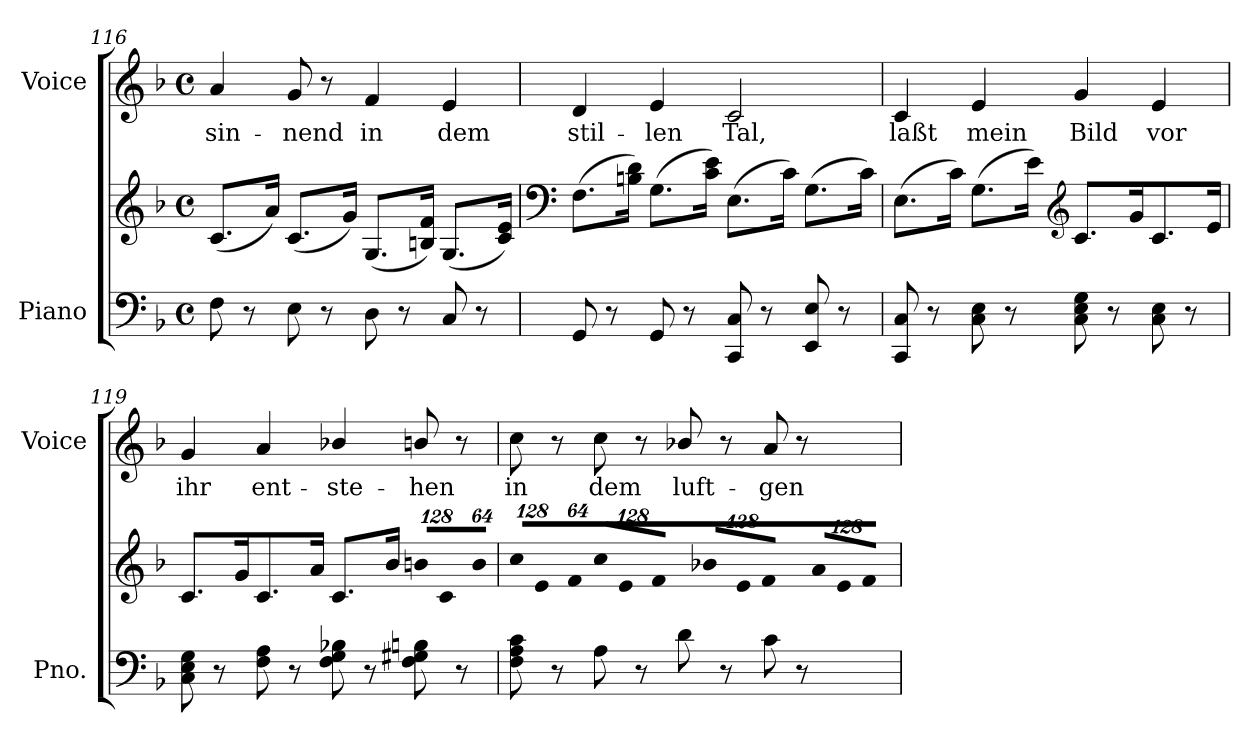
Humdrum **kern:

**kern	**kern	**kern	**text
*part2	*part2	*part1	*part1
*staff3	*staff2	*staff1	*staff1
*I"Piano	*	*I"Voice	*
*I'Pno.	*	*I'Voice	*
*clefF4	*clefG2	*clefG2	*
*k[b-]	*k[b-]	*k[b-]	*
*F:	*F:	*F:	*
*M4/4	*M4/4	*M4/4	*
*met(c)	*met(c)	*met(c)	*
=116	=116	=116	=116
!	!	!	!LO:LY:b:color=#000000
8Fi\	(8.ci/L	4ai/	sin-
8r	.	.	.
.	16ai/Jk)	.	.
!	!	!	!LO:LY:b:color=#000000
8Ei\	(8.ci/L	8gi/	-nend
8r	.	8r	.
.	16gi/Jk)	.	.
!	!	!	!LO:LY:b:color=#000000
8Di\	(8.Gi/L	4fi/	in
8r	.	.	.
.	16Bni/ 16fiJk)	.	.
!	!	!	!LO:LY:b:color=#000000
8Ci/	(8.Gi/L	4ei/	dem
8r	.	.	.
.	16ci/ 16eiJk)	.	.
=117	=117	=117	=117
*	*clefF4	*	*
!	!	!	!LO:LY:b:color=#000000
8GGi/	(8.Fi\L	4di/	stil-
8r	.	.	.
.	16Bni\ 16diJk)	.	.
!	!	!	!LO:LY:b:color=#000000
8GGi/	(8.Gi\L	4ei/	-len
8r	.	.	.
.	16ci\ 16eiJk)	.	.
!	!	!	!LO:LY:b:color=#000000
8CCi/ 8Ci	(8.Ei\L	2ci/	Tal,
8r	.	.	.
.	16ci\Jk)	.	.
8EEi/ 8Ei	(8.Gi\L	.	.
8r	.	.	.
.	16ci\Jk)	.	.
!!LO:LB:g=z
=118	=118	=118	=118
!	!	!	!LO:LY:b:color=#000000
8CCi/ 8Ci	(8.Ei\L	4ci/	laßt
8r	.	.	.
.	16ci\Jk)	.	.
!	!	!	!LO:LY:b:color=#000000
8Ci\ 8Ei	(8.Gi\L	4ei/	mein
8r	.	.	.
.	16ei\Jk)	.	.
*	*clefG2	*	*
!	!	!	!LO:LY:b:color=#000000
8Ci\ 8Ei 8Gi	8.ci/L	4gi/	Bild
8r	.	.	.
.	16gi/k	.	.
!	!	!	!LO:LY:b:color=#000000
8Ci\ 8Ei	8.ci/	4ei/	vor
8r	.	.	.
.	16ei/Jk	.	.
=119	=119	=119	=119
!	!	!	!LO:LY:b:color=#000000
8Ci\ 8Ei 8Gi	8.ci/L	4gi/	ihr
8r	.	.	.
.	16gi/k	.	.
!	!	!	!LO:LY:b:color=#000000
8Fi\ 8Ai	8.ci/	4ai/	ent-
8r	.	.	.
.	16ai/Jk	.	.
!	!	!	!LO:LY:b:color=#000000
8Fi\ 8Gi 8B-Xi	8.ci/L	4b-Xi/	-ste-
8r	.	.	.
.	16b-i/Jk	.	.
*	*Xbrackettup	*	*
!	!LO:N:vis=8	!	!
!	!	!	!LO:LY:b:color=#000000
8Fi\ 8G#Xi 8Bni	1024%85bni/L	8bni/	-hen
!	!LO:N:vis=8	!	!
.	1024%85ci/	.	.
8r	.	8r	.
!	!LO:N:vis=8	!	!
.	512%43bi/J	.	.
=120	=120	=120	=120
!	!LO:N:vis=8	!	!
!	!	!	!LO:LY:b:color=#000000
8Fi\ 8Ai 8ci	1024%85cci/L	8cci\	in
!	!LO:N:vis=8	!	!
.	1024%85ei/	.	.
8r	.	8r	.
!	!LO:N:vis=8	!	!
.	512%43fi/J	.	.
!	!LO:N:vis=8	!	!
!	!	!	!LO:LY:b:color=#000000
8Ai\	1024%85cci/L	8cci\	dem
!	!LO:N:vis=8	!	!
.	1024%85ei/	.	.
8r	.	8r	.
!	!LO:N:vis=8	!	!
.	512%43fi/J	.	.
!	!LO:N:vis=8	!	!
!	!	!	!LO:LY:b:color=#000000
8di\	1024%85b-Xi/L	8b-Xi/	luft-
!	!LO:N:vis=8	!	!
.	1024%85ei/	.	.
8r	.	8r	.
!	!LO:N:vis=8	!	!
.	512%43fi/J	.	.
!	!LO:N:vis=8	!	!
!	!	!	!LO:LY:b:color=#000000
8ci\	1024%85ai/L	8ai/	-gen
!	!LO:N:vis=8	!	!
.	1024%85ei/	.	.
8r	.	8r	.
!	!LO:N:vis=8	!	!
.	512%43fi/J	.	.
=	=	=	=
*-	*-	*-	*-
